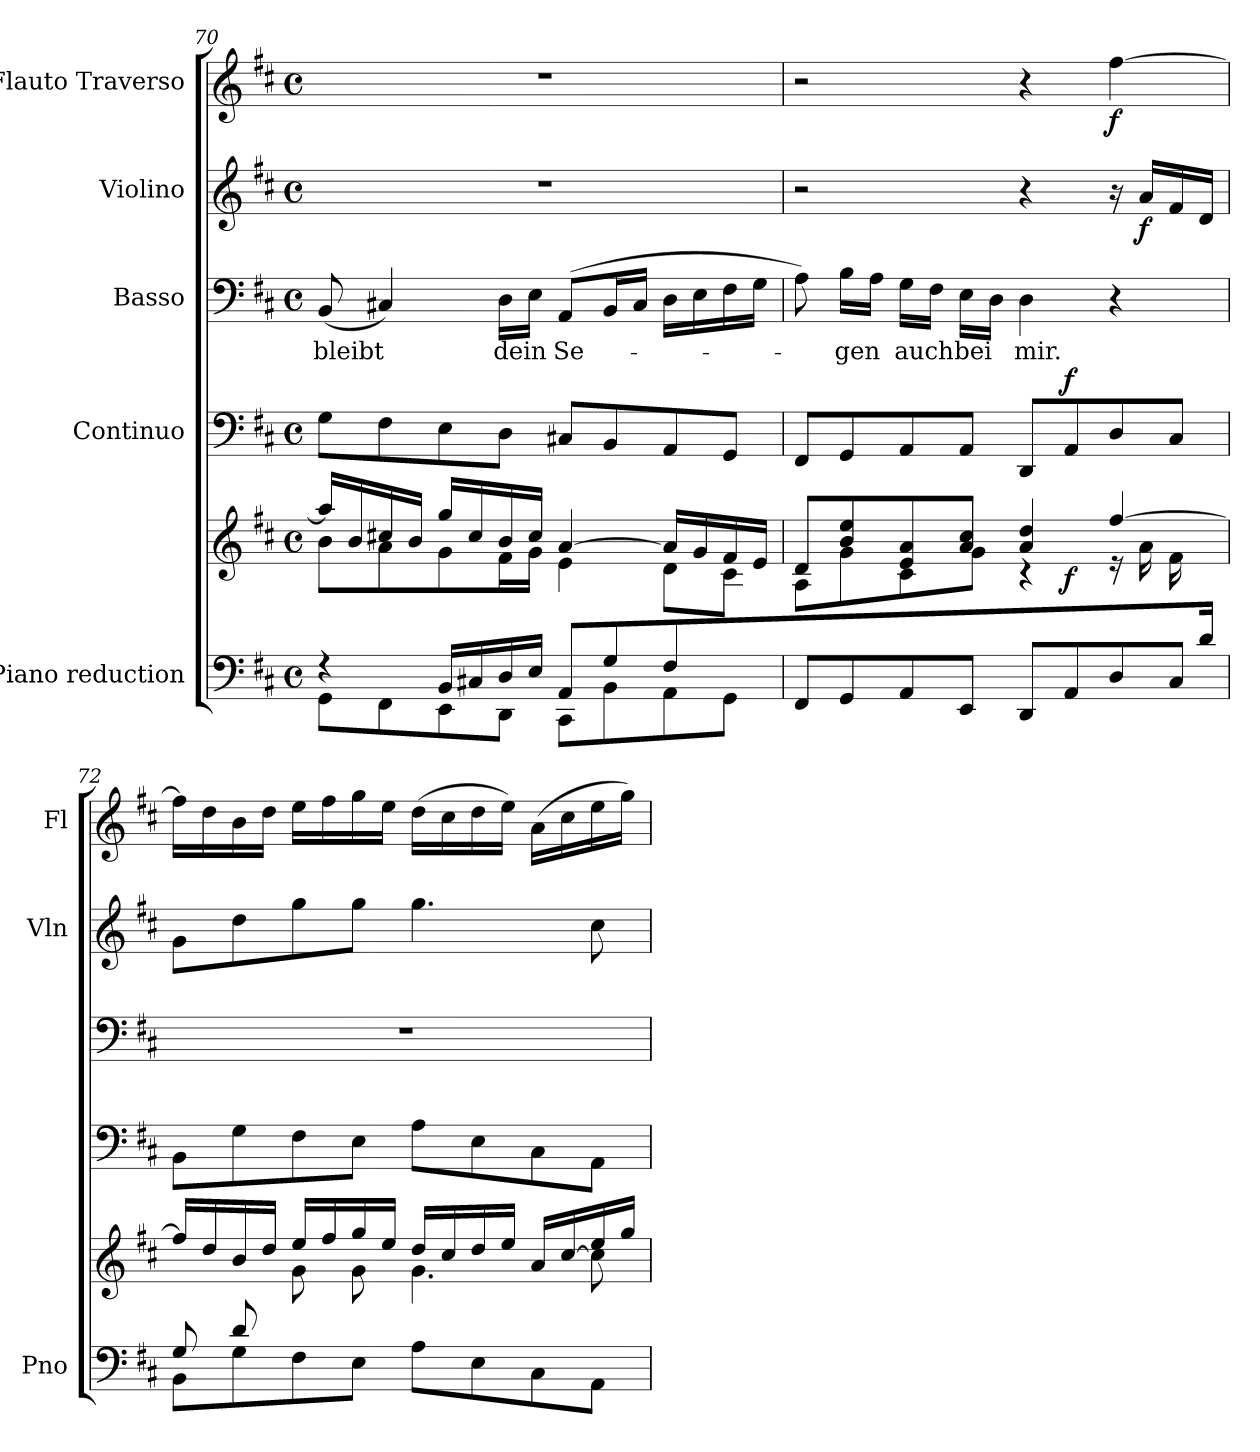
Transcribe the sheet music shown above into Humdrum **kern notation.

**kern	**kern	**dynam	**kern	**dynam	**kern	**text	**kern	**dynam	**kern	**dynam
*part5	*part5	*part5	*part4	*part4	*part3	*part3	*part2	*part2	*part1	*part1
*staff6	*staff5	*staff5/6	*staff4	*staff4	*staff3	*staff3	*staff2	*staff2	*staff1	*staff1
*I"Piano reduction	*	*	*I"Continuo	*	*I"Basso	*	*I"Violino	*	*I"Flauto Traverso	*
*I'Pno	*	*	*	*	*	*	*I'Vln	*	*I'Fl	*
*clefF4	*clefG2	*	*clefF4	*	*clefF4	*	*clefG2	*	*clefG2	*
*k[f#c#]	*k[f#c#]	*	*k[f#c#]	*	*k[f#c#]	*	*k[f#c#]	*	*k[f#c#]	*
*M4/4	*M4/4	*	*M4/4	*	*M4/4	*	*M4/4	*	*M4/4	*
*met(c)	*met(c)	*	*met(c)	*	*met(c)	*	*met(c)	*	*met(c)	*
=70	=70	=70	=70	=70	=70	=70	=70	=70	=70	=70
*^	*^	*	*	*	*	*	*	*	*	*
*	*	*	*^	*	*	*	*	*	*	*	*	*
!	!	!	!	!	!	!	!	!	!LO:LY:b	!	!	!	!
4r	8GG\L	16aa/LL]	8b\L	2..ryy	.	8G\L	.	(8BB/	bleibt	1r	.	1r	.
.	.	16b/	.	.	.	.	.	.	.	.	.	.	.
.	8FF#\	16cc#X/	8a\	.	.	8F#\	.	4C#X/)	.	.	.	.	.
.	.	16b/JJ	.	.	.	.	.	.	.	.	.	.	.
16BB/LL	8EE\	16gg/LL	8g\	.	.	8E\	.	.	.	.	.	.	.
16C#X/	.	16cc#/	.	.	.	.	.	.	.	.	.	.	.
!	!	!	!	!	!	!	!	!	!LO:LY:b	!	!	!	!
16D/	8DD\J	16b/	16f#\L	.	.	8D\J	.	16D\LL	dein	.	.	.	.
16E/JJ	.	16cc#/JJ	16g\JJ	.	.	.	.	16E\JJ	.	.	.	.	.
!	!	!	!	!	!	!	!	!	!LO:LY:b	!	!	!	!
8AA/L	8CC#\L	[4a/	4e\	.	.	8C#X/L	.	(8AA/L	Se-	.	.	.	.
8G/	8BB\	.	.	.	.	8BB/	.	16BB/L	.	.	.	.	.
.	.	.	.	.	.	.	.	16C#/JJ	.	.	.	.	.
8F#/	8AA\	16a/LL]	8d\L	.	.	8AA/	.	16D\LL	.	.	.	.	.
.	.	16g/	.	.	.	.	.	16E\	.	.	.	.	.
8ryy	8GG\J	16f#/	8c#\J	8A\J	.	8GG/J	.	16F#\	.	.	.	.	.
.	.	16e/JJ	.	.	.	.	.	16G\JJ	.	.	.	.	.
=71	=71	=71	=71	=71	=71	=71	=71	=71	=71	=71	=71	=71	=71
2...ryy	8FF#/L	8d/L	8A\L	2ryy	.	8FF#/L	.	8A\)	.	2r	.	2r	.
!	!	!	!	!	!	!	!	!	!LO:LY:b	!	!	!	!
.	8GG/	8b/ 8ee/	8g\	.	.	8GG/	.	16B\LL	-gen	.	.	.	.
.	.	.	.	.	.	.	.	16A\JJ	.	.	.	.	.
!	!	!	!	!	!	!	!	!	!LO:LY:b	!	!	!	!
.	8AA/	8e/ 8a/	8c#\	.	.	8AA/	.	16G\LL	auch	.	.	.	.
.	.	.	.	.	.	.	.	16F#\JJ	.	.	.	.	.
!	!	!	!	!	!	!	!	!	!LO:LY:b	!	!	!	!
.	8EE/J	8a/ 8cc#/J	8g\J	.	.	8AA/J	.	16E\LL	bei	.	.	.	.
.	.	.	.	.	.	.	.	16D\JJ	.	.	.	.	.
!	!	!	!	!	!	!	!	!	!LO:LY:b	!	!	!	!
.	8DD/L	4a/ 4dd/	4r	8ryy	.	8DD/L	.	4D\	mir.	4r	.	4r	.
!	!	!	!	!	!LO:DY:b	!	!LO:DY:a	!	!	!	!	!	!
.	8AA/	.	.	4.ryy	f	8AA/	f	.	.	.	.	.	.
!	!	!	!	!	!	!	!	!	!	!	!	!	!LO:DY:b
.	8D/	[4ff#/	16r	.	.	8D/	.	4r	.	16r	.	[4ff#\	f
!	!	!	!	!	!	!	!	!	!	!	!LO:DY:b	!	!
.	.	.	16a\LL	.	.	.	.	.	.	16a/LL	f	.	.
.	8C#/J	.	16f#\	.	.	8C#/J	.	.	.	16f#/	.	.	.
16d/JJ	.	.	16ryy	.	.	.	.	.	.	16d/JJ	.	.	.
*	*	*	*v	*v	*	*	*	*	*	*	*	*	*
!!LO:PB:g=z
=72	=72	=72	=72	=72	=72	=72	=72	=72	=72	=72	=72	=72
8G/L	8BB\L	16ff#/LL]	4ryy	.	8BB\L	.	1r	.	8g\L	.	16ff#\LL]	.
.	.	16dd/	.	.	.	.	.	.	.	.	16dd\	.
8d/	8G\	16b/	.	.	8G\	.	.	.	8dd\	.	16b\	.
.	.	16dd/JJ	.	.	.	.	.	.	.	.	16dd\JJ	.
2.ryy	8F#\	16ee/LL	8g\	.	8F#\	.	.	.	8gg\	.	16ee\LL	.
.	.	16ff#/	.	.	.	.	.	.	.	.	16ff#\	.
.	8E\J	16gg/	8g\J	.	8E\J	.	.	.	8gg\J	.	16gg\	.
.	.	16ee/JJ	.	.	.	.	.	.	.	.	16ee\JJ	.
.	8A\L	16dd/LL	4.g\	.	8A\L	.	.	.	4.gg\	.	(16dd\LL	.
.	.	16cc#/	.	.	.	.	.	.	.	.	16cc#\	.
.	8E\	16dd/	.	.	8E\	.	.	.	.	.	16dd\	.
.	.	16ee/JJ	.	.	.	.	.	.	.	.	16ee\JJ)	.
.	8C#\	16a/LL	.	.	8C#\	.	.	.	.	.	(16a\LL	.
.	.	[<16cc#/	.	.	.	.	.	.	.	.	16cc#\	.
.	8AA\J	16ee/	8cc#\]	.	8AA\J	.	.	.	8cc#\	.	16ee\	.
.	.	16gg/JJ	.	.	.	.	.	.	.	.	16gg\JJ)	.
*v	*v	*	*	*	*	*	*	*	*	*	*	*
*	*v	*v	*	*	*	*	*	*	*	*	*
=	=	=	=	=	=	=	=	=	=	=
*-	*-	*-	*-	*-	*-	*-	*-	*-	*-	*-
